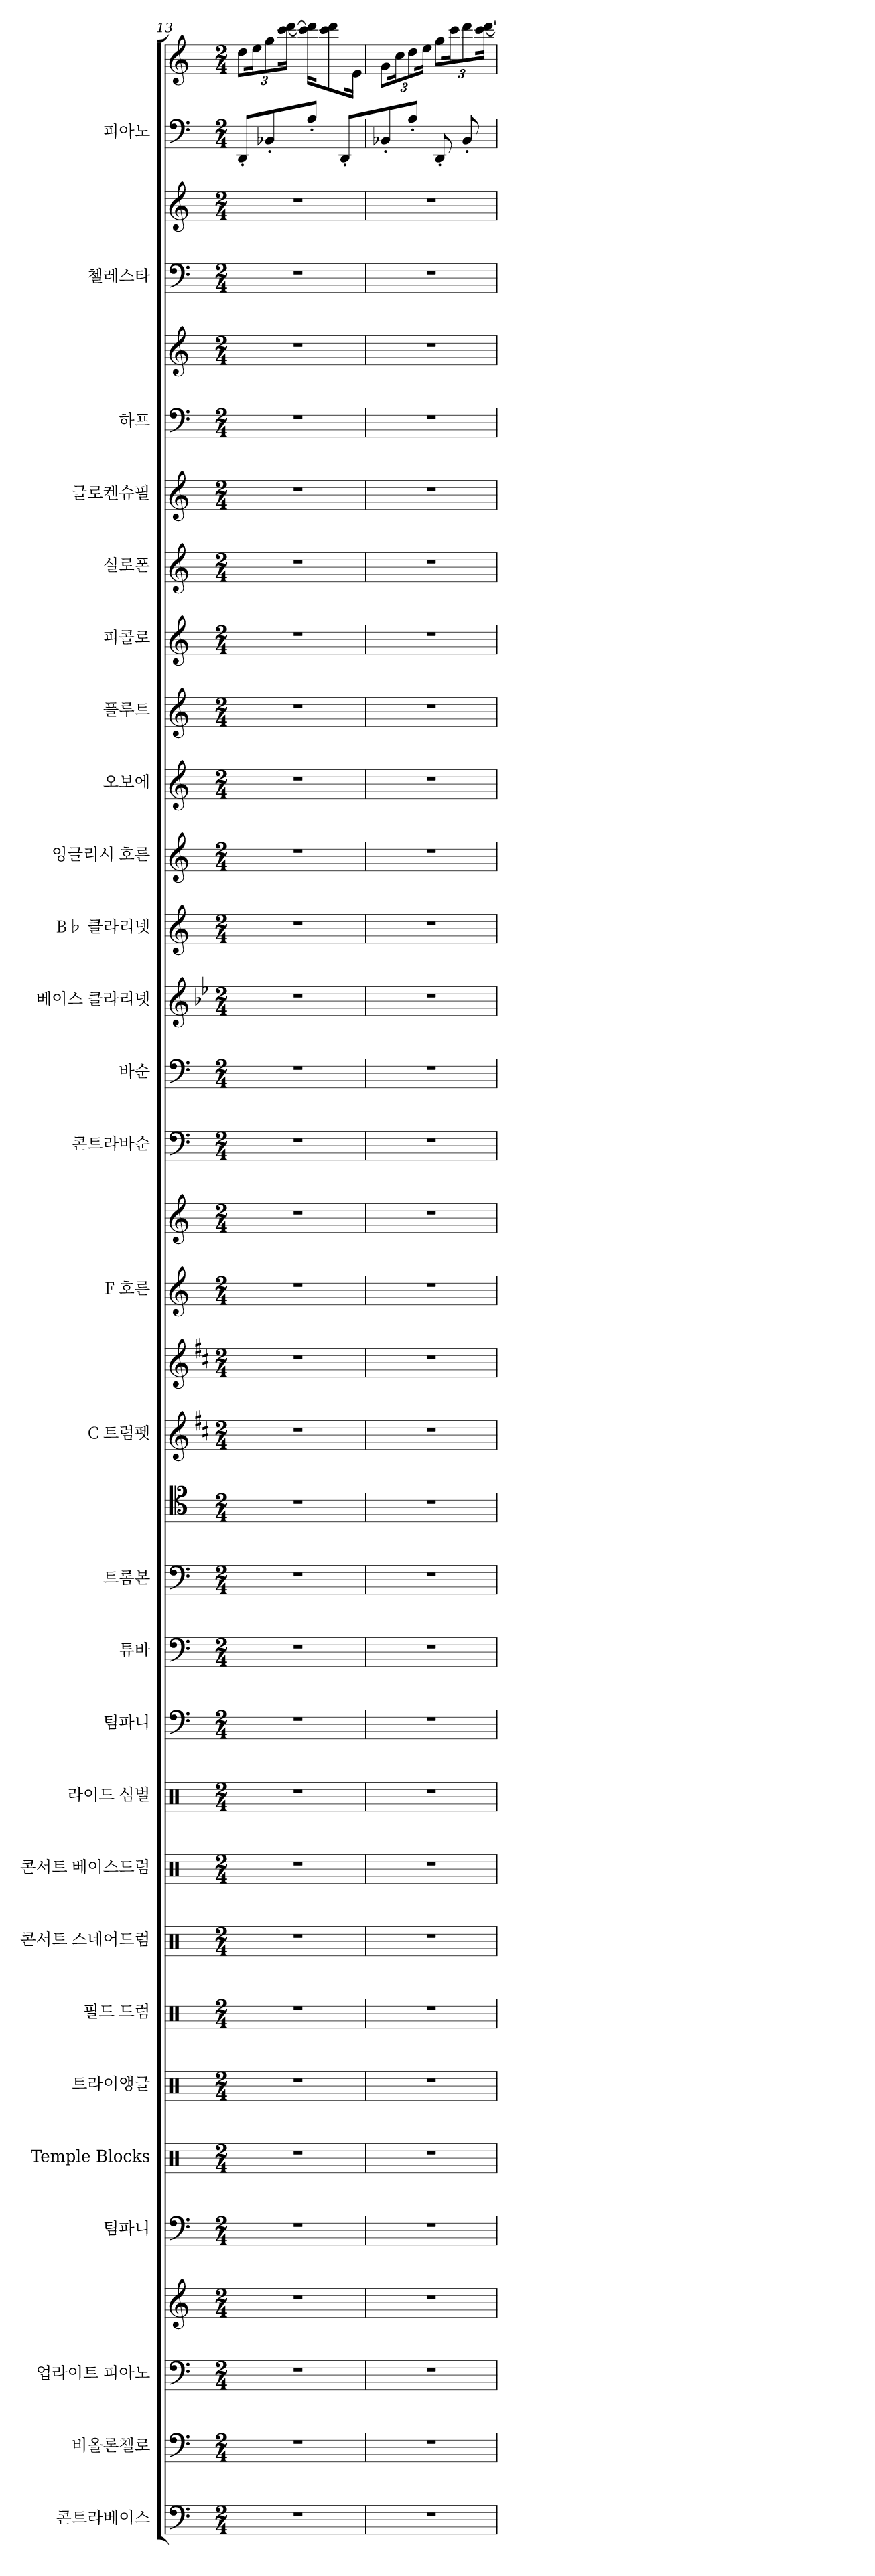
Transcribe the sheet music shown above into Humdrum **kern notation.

**kern	**kern	**kern	**kern	**kern	**kern	**kern	**kern	**kern	**kern	**kern	**kern	**kern	**kern	**kern	**kern	**kern	**kern	**kern	**kern	**kern	**kern	**kern	**kern	**kern	**kern	**kern	**kern	**kern	**kern	**kern	**kern	**kern	**kern	**kern
*part28	*part27	*part26	*part26	*part25	*part24	*part23	*part22	*part21	*part20	*part19	*part18	*part17	*part16	*part16	*part15	*part15	*part14	*part14	*part13	*part12	*part11	*part10	*part9	*part8	*part7	*part6	*part5	*part4	*part3	*part3	*part2	*part2	*part1	*part1
*staff35	*staff34	*staff33	*staff32	*staff31	*staff30	*staff29	*staff28	*staff27	*staff26	*staff25	*staff24	*staff23	*staff22	*staff21	*staff20	*staff19	*staff18	*staff17	*staff16	*staff15	*staff14	*staff13	*staff12	*staff11	*staff10	*staff9	*staff8	*staff7	*staff6	*staff5	*staff4	*staff3	*staff2	*staff1
*I"콘트라베이스	*I"비올론첼로	*I"업라이트 피아노	*	*I"팀파니	*I"Temple Blocks	*I"트라이앵글	*I"필드 드럼	*I"콘서트 스네어드럼	*I"콘서트 베이스드럼	*I"라이드 심벌	*I"팀파니	*I"튜바	*I"트롬본	*	*I"C 트럼펫	*	*I"F 호른	*	*I"콘트라바순	*I"바순	*I"베이스 클라리넷	*I"B♭ 클라리넷	*I"잉글리시 호른	*I"오보에	*I"플루트	*I"피콜로	*I"실로폰	*I"글로켄슈필	*I"하프	*	*I"첼레스타	*	*I"피아노	*
*	*	*	*	*	*I'Tmp. Bl.	*	*	*	*	*	*	*	*	*	*	*	*	*	*	*	*	*	*	*	*	*	*	*	*	*	*	*	*	*
*clefF4	*clefF4	*clefF4	*clefG2	*clefF4	*clefX	*clefX	*clefX	*clefX	*clefX	*clefX	*clefF4	*clefF4	*clefF4	*clefC4	*clefG2	*clefG2	*clefG2	*clefG2	*clefF4	*clefF4	*clefG2	*clefG2	*clefG2	*clefG2	*clefG2	*clefG2	*clefG2	*clefG2	*clefF4	*clefG2	*clefF4	*clefG2	*clefF4	*clefG2
*ITrd7c12	*	*	*	*	*	*	*	*	*	*	*	*	*	*	*ITrd1c2	*ITrd1c2	*ITrd4c7	*ITrd4c7	*ITrd7c12	*	*ITrd8c14	*ITrd1c2	*ITrd4c7	*	*	*ITrd-7c-12	*ITrd-7c-12	*ITrd-14c-24	*	*	*ITrd-7c-12	*ITrd-7c-12	*	*
*k[]	*k[]	*k[]	*k[]	*k[]	*k[]	*k[]	*k[]	*k[]	*k[]	*k[]	*k[]	*k[]	*k[]	*k[]	*k[]	*k[]	*k[b-]	*k[b-]	*k[]	*k[]	*k[b-e-]	*k[b-e-]	*k[b-]	*k[]	*k[]	*k[]	*k[]	*k[]	*k[]	*k[]	*k[]	*k[]	*k[]	*k[]
*M2/4	*M2/4	*M2/4	*M2/4	*M2/4	*M2/4	*M2/4	*M2/4	*M2/4	*M2/4	*M2/4	*M2/4	*M2/4	*M2/4	*M2/4	*M2/4	*M2/4	*M2/4	*M2/4	*M2/4	*M2/4	*M2/4	*M2/4	*M2/4	*M2/4	*M2/4	*M2/4	*M2/4	*M2/4	*M2/4	*M2/4	*M2/4	*M2/4	*M2/4	*M2/4
*	*	*	*	*	*	*	*	*	*	*	*	*	*	*	*	*	*	*	*	*	*	*	*	*	*	*	*	*	*	*	*	*	*	*Xbrackettup
=13	=13	=13	=13	=13	=13	=13	=13	=13	=13	=13	=13	=13	=13	=13	=13	=13	=13	=13	=13	=13	=13	=13	=13	=13	=13	=13	=13	=13	=13	=13	=13	=13	=13	=13
2r	2r	2r	2r	2r	2r	2r	2r	2r	2r	2r	2r	2r	2r	2r	2r	2r	2r	2r	2r	2r	2r	2r	2r	2r	2r	2r	2r	2r	2r	2r	2r	2r	8DD'/L	12dd\L
.	.	.	.	.	.	.	.	.	.	.	.	.	.	.	.	.	.	.	.	.	.	.	.	.	.	.	.	.	.	.	.	.	.	24ee\K
.	.	.	.	.	.	.	.	.	.	.	.	.	.	.	.	.	.	.	.	.	.	.	.	.	.	.	.	.	.	.	.	.	8BB-X'/	12gg\
.	.	.	.	.	.	.	.	.	.	.	.	.	.	.	.	.	.	.	.	.	.	.	.	.	.	.	.	.	.	.	.	.	.	[24ccc\ [24ddd\Jk
.	.	.	.	.	.	.	.	.	.	.	.	.	.	.	.	.	.	.	.	.	.	.	.	.	.	.	.	.	.	.	.	.	8A'/J	16ccc\] 16ddd\]KL
.	.	.	.	.	.	.	.	.	.	.	.	.	.	.	.	.	.	.	.	.	.	.	.	.	.	.	.	.	.	.	.	.	.	8ccc\ 8ddd\
.	.	.	.	.	.	.	.	.	.	.	.	.	.	.	.	.	.	.	.	.	.	.	.	.	.	.	.	.	.	.	.	.	8DD'/L	.
.	.	.	.	.	.	.	.	.	.	.	.	.	.	.	.	.	.	.	.	.	.	.	.	.	.	.	.	.	.	.	.	.	.	16e/Jk
=14	=14	=14	=14	=14	=14	=14	=14	=14	=14	=14	=14	=14	=14	=14	=14	=14	=14	=14	=14	=14	=14	=14	=14	=14	=14	=14	=14	=14	=14	=14	=14	=14	=14	=14
2r	2r	2r	2r	2r	2r	2r	2r	2r	2r	2r	2r	2r	2r	2r	2r	2r	2r	2r	2r	2r	2r	2r	2r	2r	2r	2r	2r	2r	2r	2r	2r	2r	8BB-X'/	12g\L
.	.	.	.	.	.	.	.	.	.	.	.	.	.	.	.	.	.	.	.	.	.	.	.	.	.	.	.	.	.	.	.	.	.	24cc\K
.	.	.	.	.	.	.	.	.	.	.	.	.	.	.	.	.	.	.	.	.	.	.	.	.	.	.	.	.	.	.	.	.	8A'/J	12dd\
.	.	.	.	.	.	.	.	.	.	.	.	.	.	.	.	.	.	.	.	.	.	.	.	.	.	.	.	.	.	.	.	.	.	24ee\Jk
.	.	.	.	.	.	.	.	.	.	.	.	.	.	.	.	.	.	.	.	.	.	.	.	.	.	.	.	.	.	.	.	.	8DD'/L	12gg\L
.	.	.	.	.	.	.	.	.	.	.	.	.	.	.	.	.	.	.	.	.	.	.	.	.	.	.	.	.	.	.	.	.	.	24ccc\K
.	.	.	.	.	.	.	.	.	.	.	.	.	.	.	.	.	.	.	.	.	.	.	.	.	.	.	.	.	.	.	.	.	8BB-'/	12ddd\
.	.	.	.	.	.	.	.	.	.	.	.	.	.	.	.	.	.	.	.	.	.	.	.	.	.	.	.	.	.	.	.	.	.	[24ccc\ [24ddd\Jk
=	=	=	=	=	=	=	=	=	=	=	=	=	=	=	=	=	=	=	=	=	=	=	=	=	=	=	=	=	=	=	=	=	=	=
*-	*-	*-	*-	*-	*-	*-	*-	*-	*-	*-	*-	*-	*-	*-	*-	*-	*-	*-	*-	*-	*-	*-	*-	*-	*-	*-	*-	*-	*-	*-	*-	*-	*-	*-
